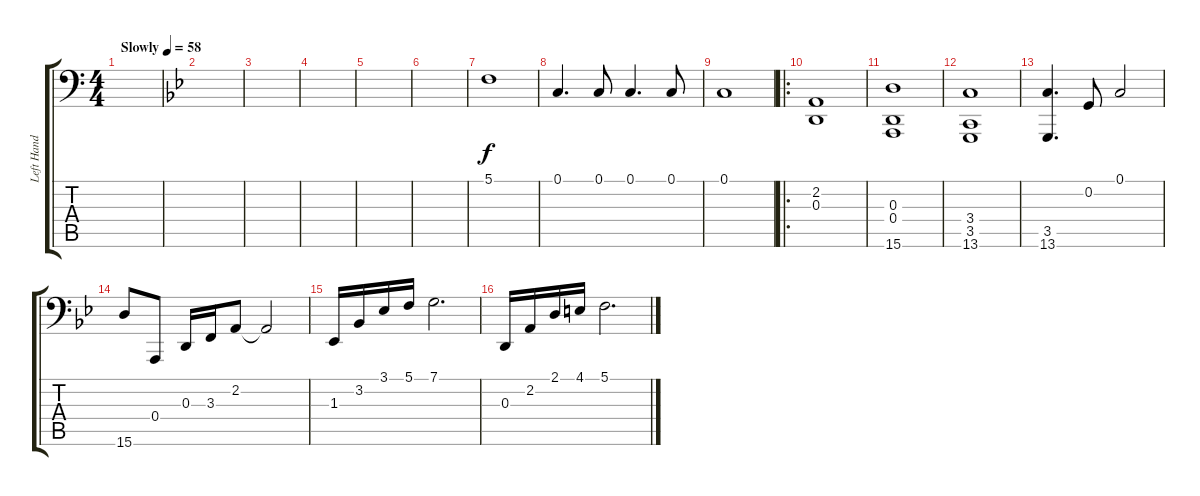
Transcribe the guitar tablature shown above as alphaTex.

\track ("Left Hand" "Left Hand") {instrument acousticgrandpiano}
\staff {score tabs}
\tuning (C3 G2 D2 A1 E1 B-1) {hide}
\ts (4 4)
\tempo (58 "Slowly")
\clef f4
\ks c
|
\ks bb
|
|
|
|
|
5.1.1 |
0.1.4{d} 0.1.8 0.1.4{d} 0.1.8 |
0.1.1 |
\ro
(2.2 0.3).1 |
(0.3 0.4 15.6).1 |
(3.4 3.5 13.6).1 |
(3.5 13.6).4{d} 0.2.8 0.1.2 |
15.6.8 0.4.8 0.3.16 3.3.16 2.2.8 2.2{t}.2 |
1.3.16 3.2.16 3.1.16 5.1.16 7.1.2{d} |
0.3.16 2.2.16 2.1.16 4.1.16 5.1.2{d}
